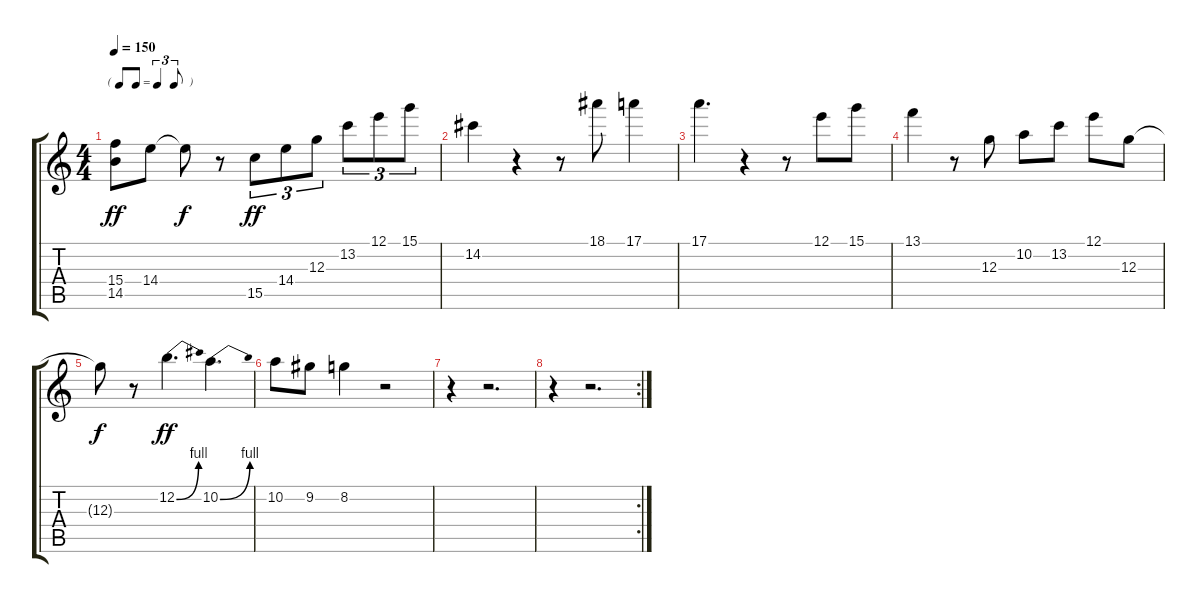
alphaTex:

\track "" {instrument acousticguitarnylon}
\staff {score tabs}
\tuning (E4 B3 G3 D3 A2 E2) {hide}
\ts (4 4)
\tf triplet8th
\tempo 150
\clef g2
\ks c
(15.4 14.5).8{dy ff} 14.4.8 14.4{t}.8{dy f} r.8 15.5.8{tu (3 2) dy ff} 14.4.8{tu (3 2)} 12.3.8{tu (3 2)} 13.2.8{tu (3 2)} 12.1.8{tu (3 2)} 15.1.8{tu (3 2)} |
14.2.4 r.4 r.8 18.1.8 17.1.4 |
17.1.4{d} r.4 r.8 12.1.8 15.1.8 |
13.1.4 r.8 12.3.8 10.2.8 13.2.8 12.1.8 12.3.8 |
12.3{t}.8{dy f} r.8 12.2{be (bend 0 0 60 4)}.4{d dy ff} 10.2{be (bend 0 0 60 4)}.4{d} |
10.2.8 9.2.8 8.2.4 r.2 |
r.4 r.2{d} |
\rc 2
r.4 r.2{d}
